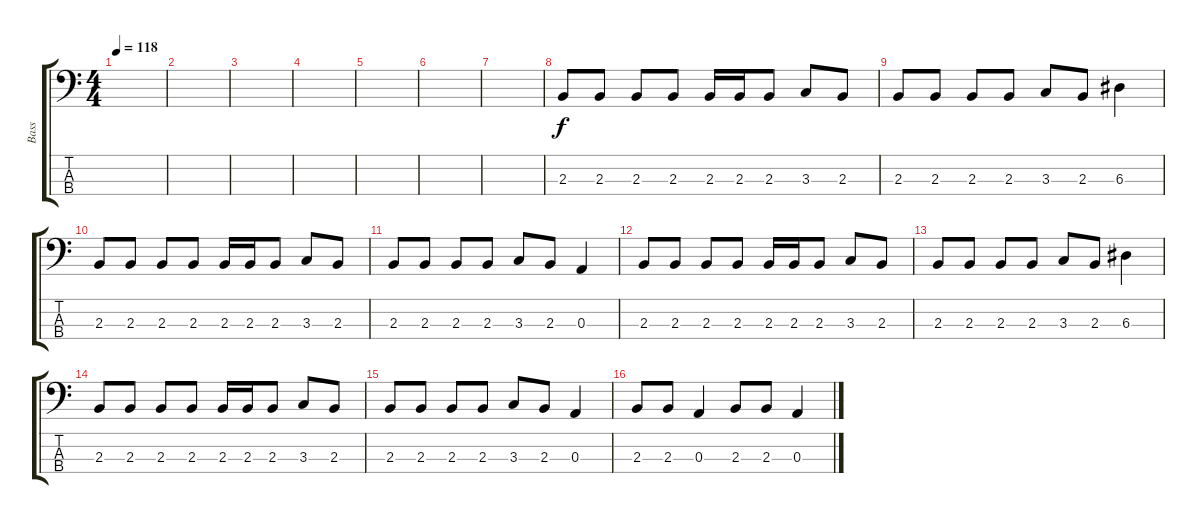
\track ("Bass" "Bass") {instrument electricbassfinger}
\staff {score tabs}
\tuning (G2 D2 A1 E1) {hide}
\ts (4 4)
\tempo 118
\clef f4
\ks c
|
|
|
|
|
|
|
2.3.8 2.3.8 2.3.8 2.3.8 2.3.16 2.3.16 2.3.8 3.3.8 2.3.8 |
2.3.8 2.3.8 2.3.8 2.3.8 3.3.8 2.3.8 6.3.4 |
2.3.8 2.3.8 2.3.8 2.3.8 2.3.16 2.3.16 2.3.8 3.3.8 2.3.8 |
2.3.8 2.3.8 2.3.8 2.3.8 3.3.8 2.3.8 0.3.4 |
2.3.8 2.3.8 2.3.8 2.3.8 2.3.16 2.3.16 2.3.8 3.3.8 2.3.8 |
2.3.8 2.3.8 2.3.8 2.3.8 3.3.8 2.3.8 6.3.4 |
2.3.8 2.3.8 2.3.8 2.3.8 2.3.16 2.3.16 2.3.8 3.3.8 2.3.8 |
2.3.8 2.3.8 2.3.8 2.3.8 3.3.8 2.3.8 0.3.4 |
2.3.8 2.3.8 0.3.4 2.3.8 2.3.8 0.3.4
